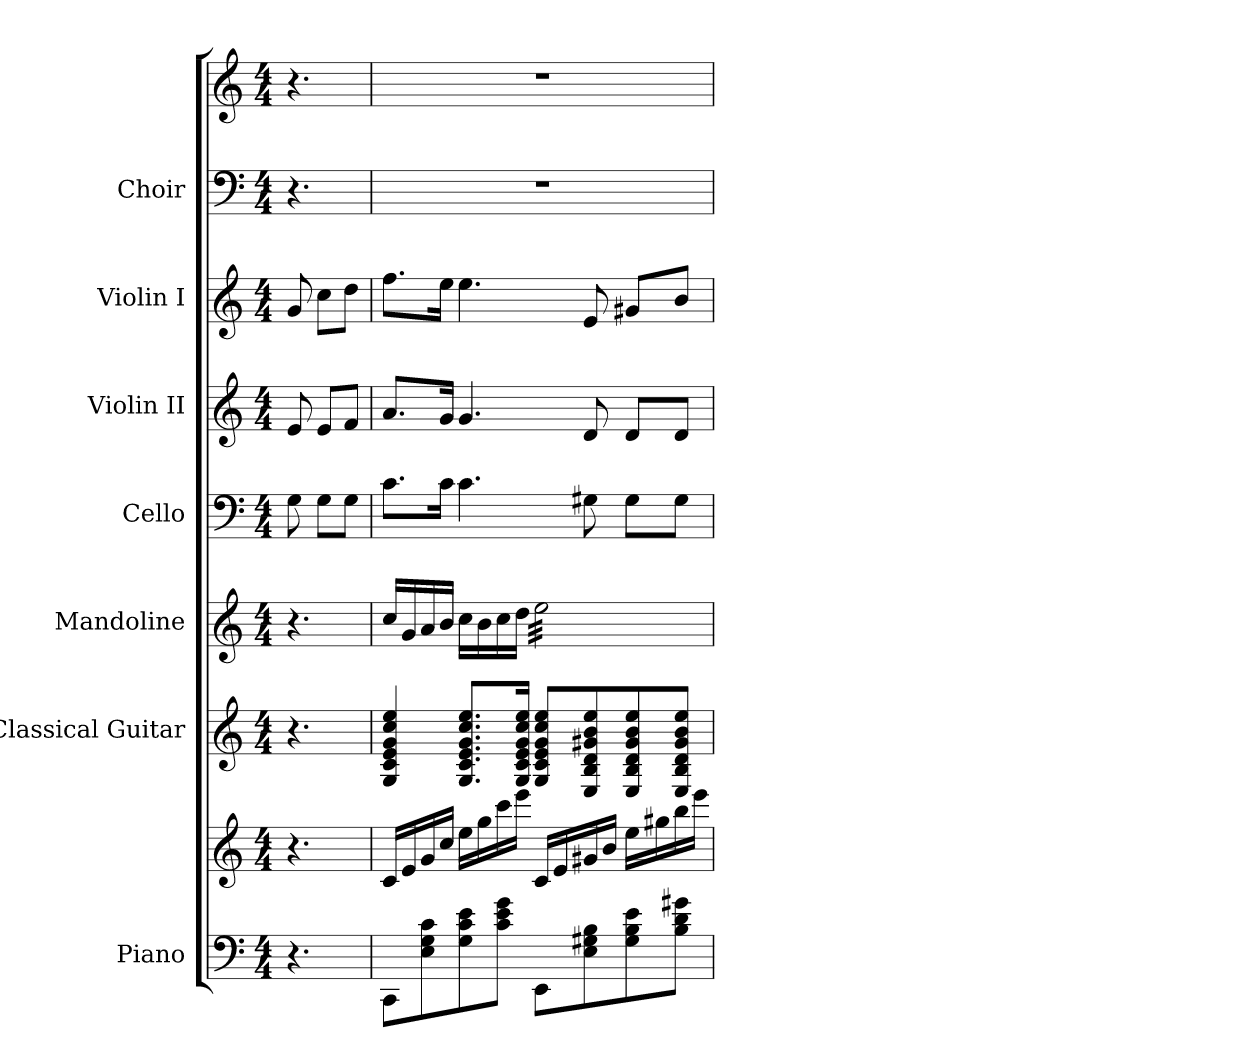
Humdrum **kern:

**kern	**kern	**kern	**kern	**kern	**kern	**kern	**kern	**kern
*part7	*part7	*part6	*part5	*part4	*part3	*part2	*part1	*part1
*staff9	*staff8	*staff7	*staff6	*staff5	*staff4	*staff3	*staff2	*staff1
*I"Piano	*	*I"Classical Guitar	*I"Mandoline	*I"Cello	*I"Violin II	*I"Violin I	*I"Choir	*
!!LO:PB:g=z
*clefF4	*clefG2	*clefG2	*clefG2	*clefF4	*clefG2	*clefG2	*clefF4	*clefG2
*	*	*ITrd7c12	*	*	*	*	*	*
*k[]	*k[]	*k[]	*k[]	*k[]	*k[]	*k[]	*k[]	*k[]
*C:	*C:	*C:	*C:	*C:	*C:	*C:	*C:	*C:
*M4/4	*M4/4	*M4/4	*M4/4	*M4/4	*M4/4	*M4/4	*M4/4	*M4/4
*MM80	*MM80	*MM80	*MM80	*MM80	*MM80	*MM80	*MM80	*MM80
=1	=1	=1	=1	=1	=1	=1	=1	=1
4.r	4.r	4.r	4.r	8Gi\	8ei/	8gi/	4.r	4.r
.	.	.	.	8Gi\L	8ei/L	8cci\L	.	.
.	.	.	.	8Gi\J	8fi/J	8ddi\J	.	.
=2	=2	=2	=2	=2	=2	=2	=2	=2
8CCi\L	16ci/LL	4GGi/ 4Ci 4Ei 4Gi 4ci 4ei	16cci/LL	8.ci\L	8.ai/L	8.ffi\L	1r	1r
.	16ei/	.	16gi/	.	.	.	.	.
8Ei\ 8Gi 8ci	16gi/	.	16ai/	.	.	.	.	.
.	16cci/JJ	.	16bi/JJ	16ci\Jk	16gi/Jk	16eei\Jk	.	.
8Gi\ 8ci 8ei	16eei\LL	8.GGi/ 8.Ci 8.Ei 8.Gi 8.ci 8.eiL	16cci\LL	4.ci\	4.gi/	4.eei\	.	.
.	16ggi\	.	16bi\	.	.	.	.	.
8ci\ 8ei 8giJ	16ccci\	.	16cci\	.	.	.	.	.
.	16eeei\JJ	16GGi/ 16Ci 16Ei 16Gi 16ci 16eiJk	16ddi\JJ	.	.	.	.	.
*	*	*	*tremolo	*	*	*	*	*
8EEi\L	16ci/LL	8GGi/ 8Ci 8Ei 8Gi 8ci 8eiL	32eei\LLL	.	.	.	.	.
.	.	.	32eei\	.	.	.	.	.
.	16ei/	.	32eei\	.	.	.	.	.
.	.	.	32eei\	.	.	.	.	.
8Ei\ 8G#Xi 8Bi	16g#Xi/	8EEi/ 8BBi 8Di 8G#Xi 8Bi 8ei	32eei\	8G#Xi\	8di/	8ei/	.	.
.	.	.	32eei\	.	.	.	.	.
.	16bi/JJ	.	32eei\	.	.	.	.	.
.	.	.	32eei\	.	.	.	.	.
8G#i\ 8Bi 8ei	16eei\LL	8EEi/ 8BBi 8Di 8G#i 8Bi 8ei	32eei\	8G#i\L	8di/L	8g#Xi/L	.	.
.	.	.	32eei\	.	.	.	.	.
.	16gg#Xi\	.	32eei\	.	.	.	.	.
.	.	.	32eei\	.	.	.	.	.
8Bi\ 8di 8g#XiJ	16bbi\	8EEi/ 8BBi 8Di 8G#i 8Bi 8eiJ	32eei\	8G#i\J	8di/J	8bi/J	.	.
.	.	.	32eei\	.	.	.	.	.
.	16eeei\JJ	.	32eei\	.	.	.	.	.
.	.	.	32eei\JJJ	.	.	.	.	.
*	*	*	*Xtremolo	*	*	*	*	*
=	=	=	=	=	=	=	=	=
*-	*-	*-	*-	*-	*-	*-	*-	*-
